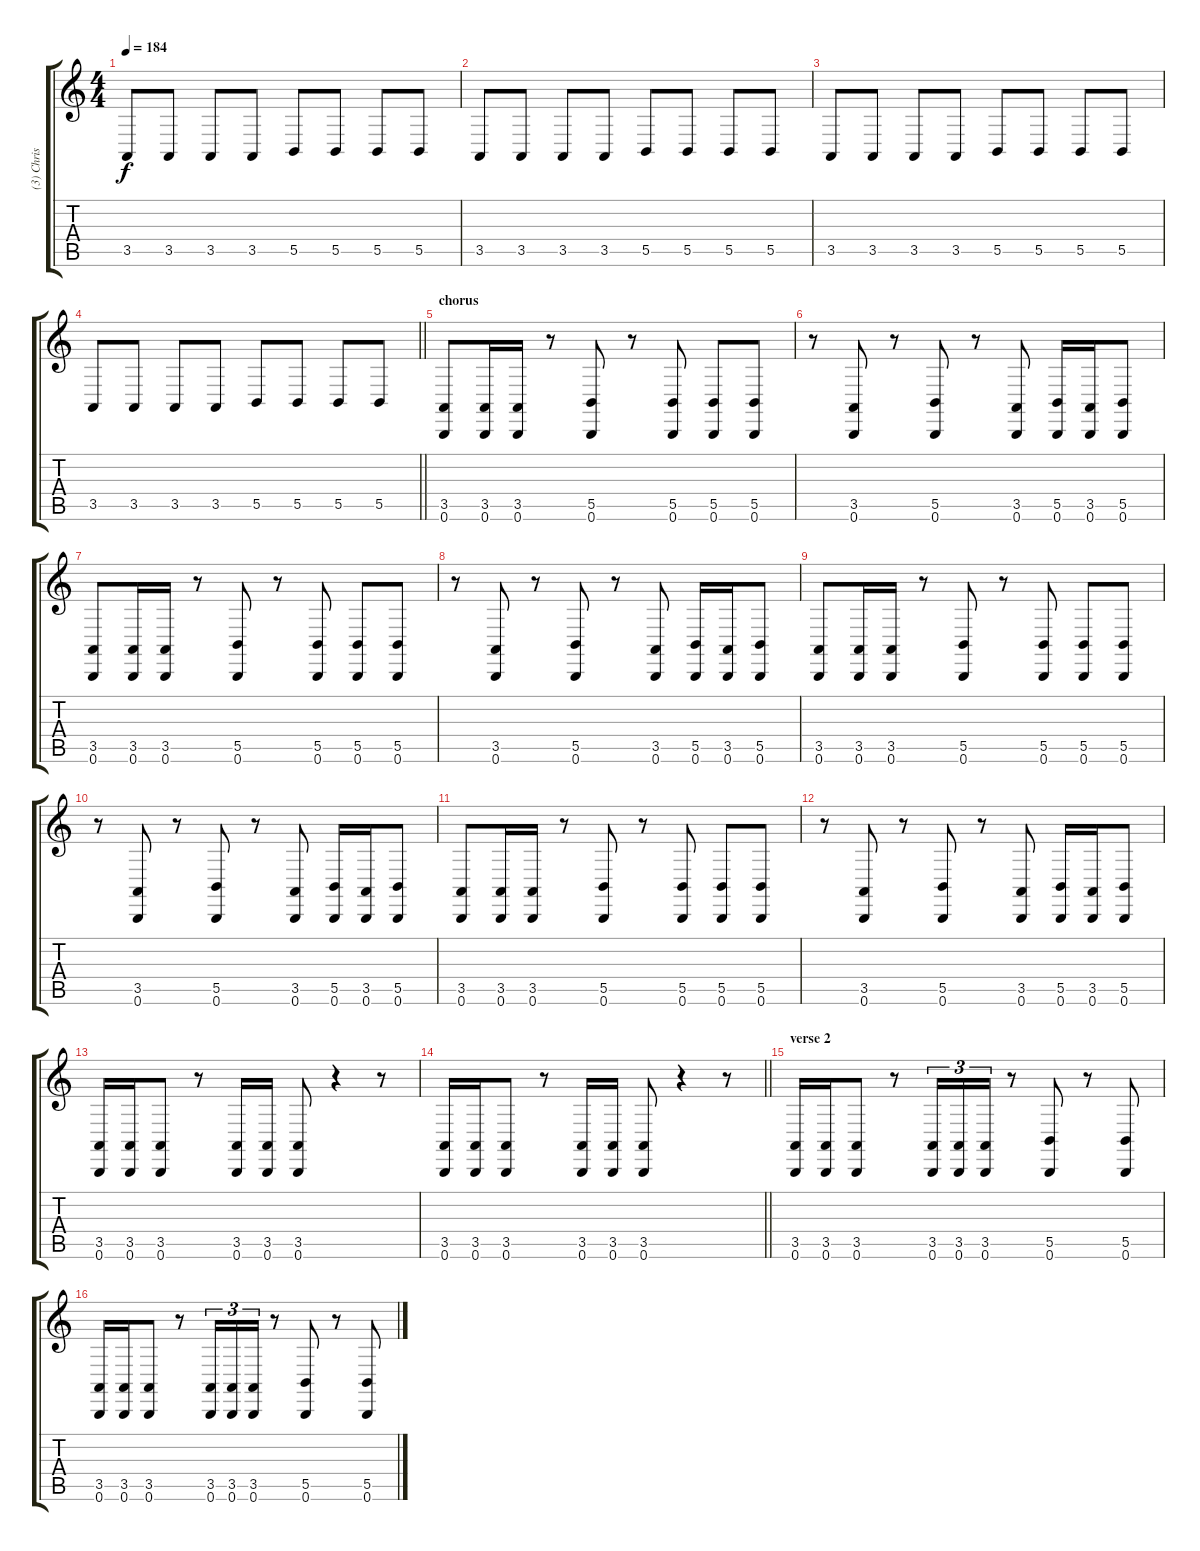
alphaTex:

\track ("(3) Chris - drum I" "(3) Chris ") {instrument melodictom}
\staff {score tabs}
\tuning (Db4 Ab3 E3 B2 Gb2 B1) {hide}
\ts (4 4)
\tempo 184
\clef g2
\ks c
3.5.8{dy f} 3.5.8 3.5.8 3.5.8 5.5.8 5.5.8 5.5.8 5.5.8 |
3.5.8 3.5.8 3.5.8 3.5.8 5.5.8 5.5.8 5.5.8 5.5.8 |
3.5.8 3.5.8 3.5.8 3.5.8 5.5.8 5.5.8 5.5.8 5.5.8 |
\barLineRight lightlight
3.5.8 3.5.8 3.5.8 3.5.8 5.5.8 5.5.8 5.5.8 5.5.8 |
\section ("" "chorus")
(3.5 0.6).8 (3.5 0.6).16 (3.5 0.6).16 r.8 (5.5 0.6).8 r.8 (5.5 0.6).8 (5.5 0.6).8 (5.5 0.6).8 |
r.8 (3.5 0.6).8 r.8 (5.5 0.6).8 r.8 (3.5 0.6).8 (5.5 0.6).16 (3.5 0.6).16 (5.5 0.6).8 |
(3.5 0.6).8 (3.5 0.6).16 (3.5 0.6).16 r.8 (5.5 0.6).8 r.8 (5.5 0.6).8 (5.5 0.6).8 (5.5 0.6).8 |
r.8 (3.5 0.6).8 r.8 (5.5 0.6).8 r.8 (3.5 0.6).8 (5.5 0.6).16 (3.5 0.6).16 (5.5 0.6).8 |
(3.5 0.6).8 (3.5 0.6).16 (3.5 0.6).16 r.8 (5.5 0.6).8 r.8 (5.5 0.6).8 (5.5 0.6).8 (5.5 0.6).8 |
r.8 (3.5 0.6).8 r.8 (5.5 0.6).8 r.8 (3.5 0.6).8 (5.5 0.6).16 (3.5 0.6).16 (5.5 0.6).8 |
(3.5 0.6).8 (3.5 0.6).16 (3.5 0.6).16 r.8 (5.5 0.6).8 r.8 (5.5 0.6).8 (5.5 0.6).8 (5.5 0.6).8 |
r.8 (3.5 0.6).8 r.8 (5.5 0.6).8 r.8 (3.5 0.6).8 (5.5 0.6).16 (3.5 0.6).16 (5.5 0.6).8 |
(3.5 0.6).16 (3.5 0.6).16 (3.5 0.6).8 r.8 (3.5 0.6).16 (3.5 0.6).16 (3.5 0.6).8 r.4 r.8 |
\barLineRight lightlight
(3.5 0.6).16 (3.5 0.6).16 (3.5 0.6).8 r.8 (3.5 0.6).16 (3.5 0.6).16 (3.5 0.6).8 r.4 r.8 |
\section ("" "verse 2")
(3.5 0.6).16 (3.5 0.6).16 (3.5 0.6).8 r.8 (3.5 0.6).16{tu (3 2)} (3.5 0.6).16{tu (3 2)} (3.5 0.6).16{tu (3 2)} r.8 (5.5 0.6).8 r.8 (5.5 0.6).8 |
(3.5 0.6).16 (3.5 0.6).16 (3.5 0.6).8 r.8 (3.5 0.6).16{tu (3 2)} (3.5 0.6).16{tu (3 2)} (3.5 0.6).16{tu (3 2)} r.8 (5.5 0.6).8 r.8 (5.5 0.6).8
